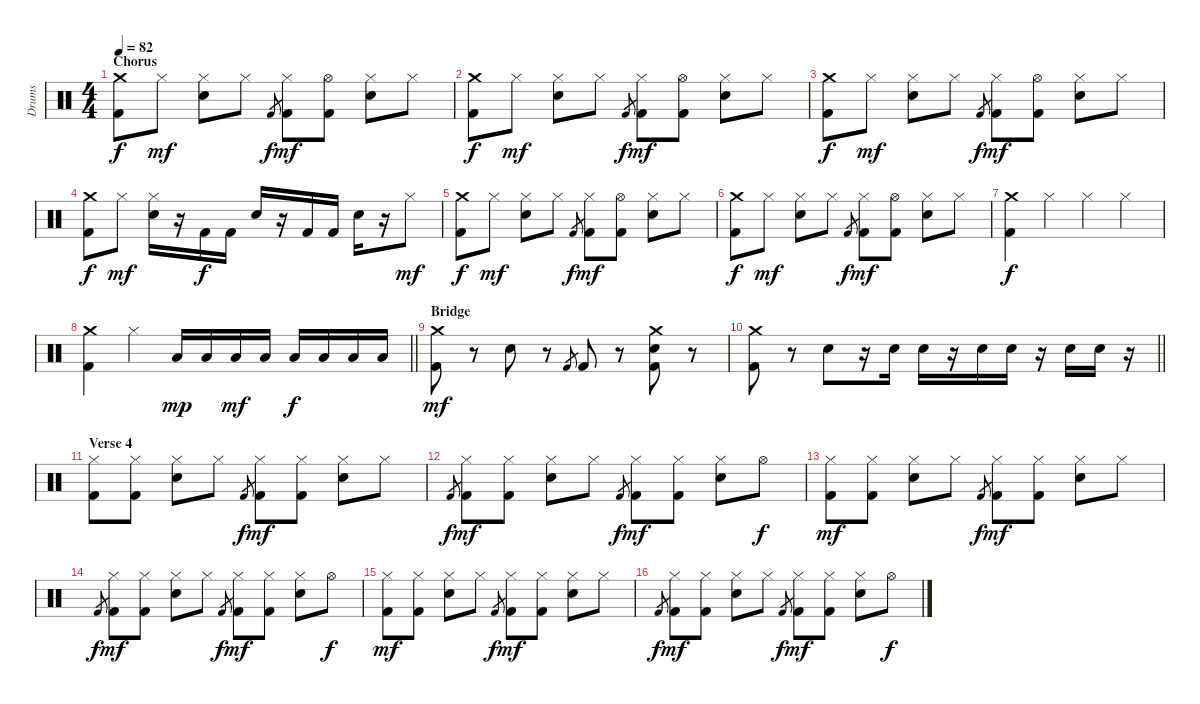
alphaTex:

\track ("Drums" "Drums") {instrument percussion}
\staff {score}
\articulation defaults
\ts (4 4)
\section ("" "Chorus")
\tempo 82
\clef neutral
\ks c
("Crash medium (hit)" "Kick (hit) 2").8{dy f} "Hi-Hat (closed)".8{dy mf} ("Hi-Hat (closed)" "Snare (hit) 2").8 "Hi-Hat (closed)".8 "Kick (hit) 2".8{gr dy f} ("Hi-Hat (closed)" "Kick (hit) 2").8{dy mf} ("Hi-Hat (open)" "Kick (hit) 2").8 ("Hi-Hat (closed)" "Snare (hit) 2").8 "Hi-Hat (closed)".8 |
("Crash medium (hit)" "Kick (hit) 2").8{dy f} "Hi-Hat (closed)".8{dy mf} ("Hi-Hat (closed)" "Snare (hit) 2").8 "Hi-Hat (closed)".8 "Kick (hit) 2".8{gr dy f} ("Hi-Hat (closed)" "Kick (hit) 2").8{dy mf} ("Hi-Hat (open)" "Kick (hit) 2").8 ("Hi-Hat (closed)" "Snare (hit) 2").8 "Hi-Hat (closed)".8 |
("Crash medium (hit)" "Kick (hit) 2").8{dy f} "Hi-Hat (closed)".8{dy mf} ("Hi-Hat (closed)" "Snare (hit) 2").8 "Hi-Hat (closed)".8 "Kick (hit) 2".8{gr dy f} ("Hi-Hat (closed)" "Kick (hit) 2").8{dy mf} ("Hi-Hat (open)" "Kick (hit) 2").8 ("Hi-Hat (closed)" "Snare (hit) 2").8 "Hi-Hat (closed)".8 |
("Crash medium (hit)" "Kick (hit) 2").8{dy f} "Hi-Hat (closed)".8{dy mf} ("Hi-Hat (closed)" "Snare (hit) 2").16 r.16 "Kick (hit) 2".16{dy f} "Kick (hit) 2".16 "Snare (hit) 2".16 r.16 "Kick (hit) 2".16 "Kick (hit) 2".16 "Snare (hit) 2".16 r.16 "Hi-Hat (closed)".8{dy mf} |
("Crash medium (hit)" "Kick (hit) 2").8{dy f} "Hi-Hat (closed)".8{dy mf} ("Hi-Hat (closed)" "Snare (hit) 2").8 "Hi-Hat (closed)".8 "Kick (hit) 2".8{gr dy f} ("Hi-Hat (closed)" "Kick (hit) 2").8{dy mf} ("Hi-Hat (open)" "Kick (hit) 2").8 ("Hi-Hat (closed)" "Snare (hit) 2").8 "Hi-Hat (closed)".8 |
("Crash medium (hit)" "Kick (hit) 2").8{dy f} "Hi-Hat (closed)".8{dy mf} ("Hi-Hat (closed)" "Snare (hit) 2").8 "Hi-Hat (closed)".8 "Kick (hit) 2".8{gr dy f} ("Hi-Hat (closed)" "Kick (hit) 2").8{dy mf} ("Hi-Hat (open)" "Kick (hit) 2").8 ("Hi-Hat (closed)" "Snare (hit) 2").8 "Hi-Hat (closed)".8 |
("Crash medium (hit)" "Kick (hit) 2").4{dy f} "Hi-Hat (closed)".4 "Hi-Hat (closed)".4 "Hi-Hat (closed)".4 |
\barLineRight lightlight
("Crash medium (hit)" "Kick (hit) 2").4 "Hi-Hat (closed)".4 "Low Floor Tom (hit)".16{dy mp} "Low Floor Tom (hit)".16 "Low Floor Tom (hit)".16{dy mf} "Low Floor Tom (hit)".16 "Low Floor Tom (hit)".16{dy f} "Low Floor Tom (hit)".16 "Low Floor Tom (hit)".16 "Low Floor Tom (hit)".16 |
\section ("" "Bridge")
("Crash medium (hit)" "Kick (hit) 2").8{dy mf} r.8 "Snare (hit) 2".8 r.8 "Kick (hit) 2".8{gr} "Kick (hit) 2".8 r.8 ("Crash medium (hit)" "Snare (hit) 2" "Kick (hit) 2").8 r.8 |
\barLineRight lightlight
("Crash medium (hit)" "Kick (hit) 2").8 r.8 "Snare (hit) 2".8 r.16 "Snare (hit) 2".16 "Snare (hit) 2".16 r.16 "Snare (hit) 2".16 "Snare (hit) 2".16 r.16 "Snare (hit) 2".16 "Snare (hit) 2".16 r.16 |
\section ("" "Verse 4")
("Hi-Hat (closed)" "Kick (hit) 2").8 ("Hi-Hat (closed)" "Kick (hit) 2").8 ("Hi-Hat (closed)" "Snare (hit) 2").8 "Hi-Hat (closed)".8 "Kick (hit) 2".8{gr dy f} ("Hi-Hat (closed)" "Kick (hit) 2").8{dy mf} ("Hi-Hat (closed)" "Kick (hit) 2").8 ("Hi-Hat (closed)" "Snare (hit) 2").8 "Hi-Hat (closed)".8 |
"Kick (hit) 2".8{gr dy f} ("Hi-Hat (closed)" "Kick (hit) 2").8{dy mf} ("Hi-Hat (closed)" "Kick (hit) 2").8 ("Hi-Hat (closed)" "Snare (hit) 2").8 "Hi-Hat (closed)".8 "Kick (hit) 2".8{gr dy f} ("Hi-Hat (closed)" "Kick (hit) 2").8{dy mf} ("Hi-Hat (closed)" "Kick (hit) 2").8 ("Hi-Hat (closed)" "Snare (hit) 2").8 "Hi-Hat (open)".8{dy f} |
("Hi-Hat (closed)" "Kick (hit) 2").8{dy mf} ("Hi-Hat (closed)" "Kick (hit) 2").8 ("Hi-Hat (closed)" "Snare (hit) 2").8 "Hi-Hat (closed)".8 "Kick (hit) 2".8{gr dy f} ("Hi-Hat (closed)" "Kick (hit) 2").8{dy mf} ("Hi-Hat (closed)" "Kick (hit) 2").8 ("Hi-Hat (closed)" "Snare (hit) 2").8 "Hi-Hat (closed)".8 |
"Kick (hit) 2".8{gr dy f} ("Hi-Hat (closed)" "Kick (hit) 2").8{dy mf} ("Hi-Hat (closed)" "Kick (hit) 2").8 ("Hi-Hat (closed)" "Snare (hit) 2").8 "Hi-Hat (closed)".8 "Kick (hit) 2".8{gr dy f} ("Hi-Hat (closed)" "Kick (hit) 2").8{dy mf} ("Hi-Hat (closed)" "Kick (hit) 2").8 ("Hi-Hat (closed)" "Snare (hit) 2").8 "Hi-Hat (open)".8{dy f} |
("Hi-Hat (closed)" "Kick (hit) 2").8{dy mf} ("Hi-Hat (closed)" "Kick (hit) 2").8 ("Hi-Hat (closed)" "Snare (hit) 2").8 "Hi-Hat (closed)".8 "Kick (hit) 2".8{gr dy f} ("Hi-Hat (closed)" "Kick (hit) 2").8{dy mf} ("Hi-Hat (closed)" "Kick (hit) 2").8 ("Hi-Hat (closed)" "Snare (hit) 2").8 "Hi-Hat (closed)".8 |
"Kick (hit) 2".8{gr dy f} ("Hi-Hat (closed)" "Kick (hit) 2").8{dy mf} ("Hi-Hat (closed)" "Kick (hit) 2").8 ("Hi-Hat (closed)" "Snare (hit) 2").8 "Hi-Hat (closed)".8 "Kick (hit) 2".8{gr dy f} ("Hi-Hat (closed)" "Kick (hit) 2").8{dy mf} ("Hi-Hat (closed)" "Kick (hit) 2").8 ("Hi-Hat (closed)" "Snare (hit) 2").8 "Hi-Hat (open)".8{dy f}
